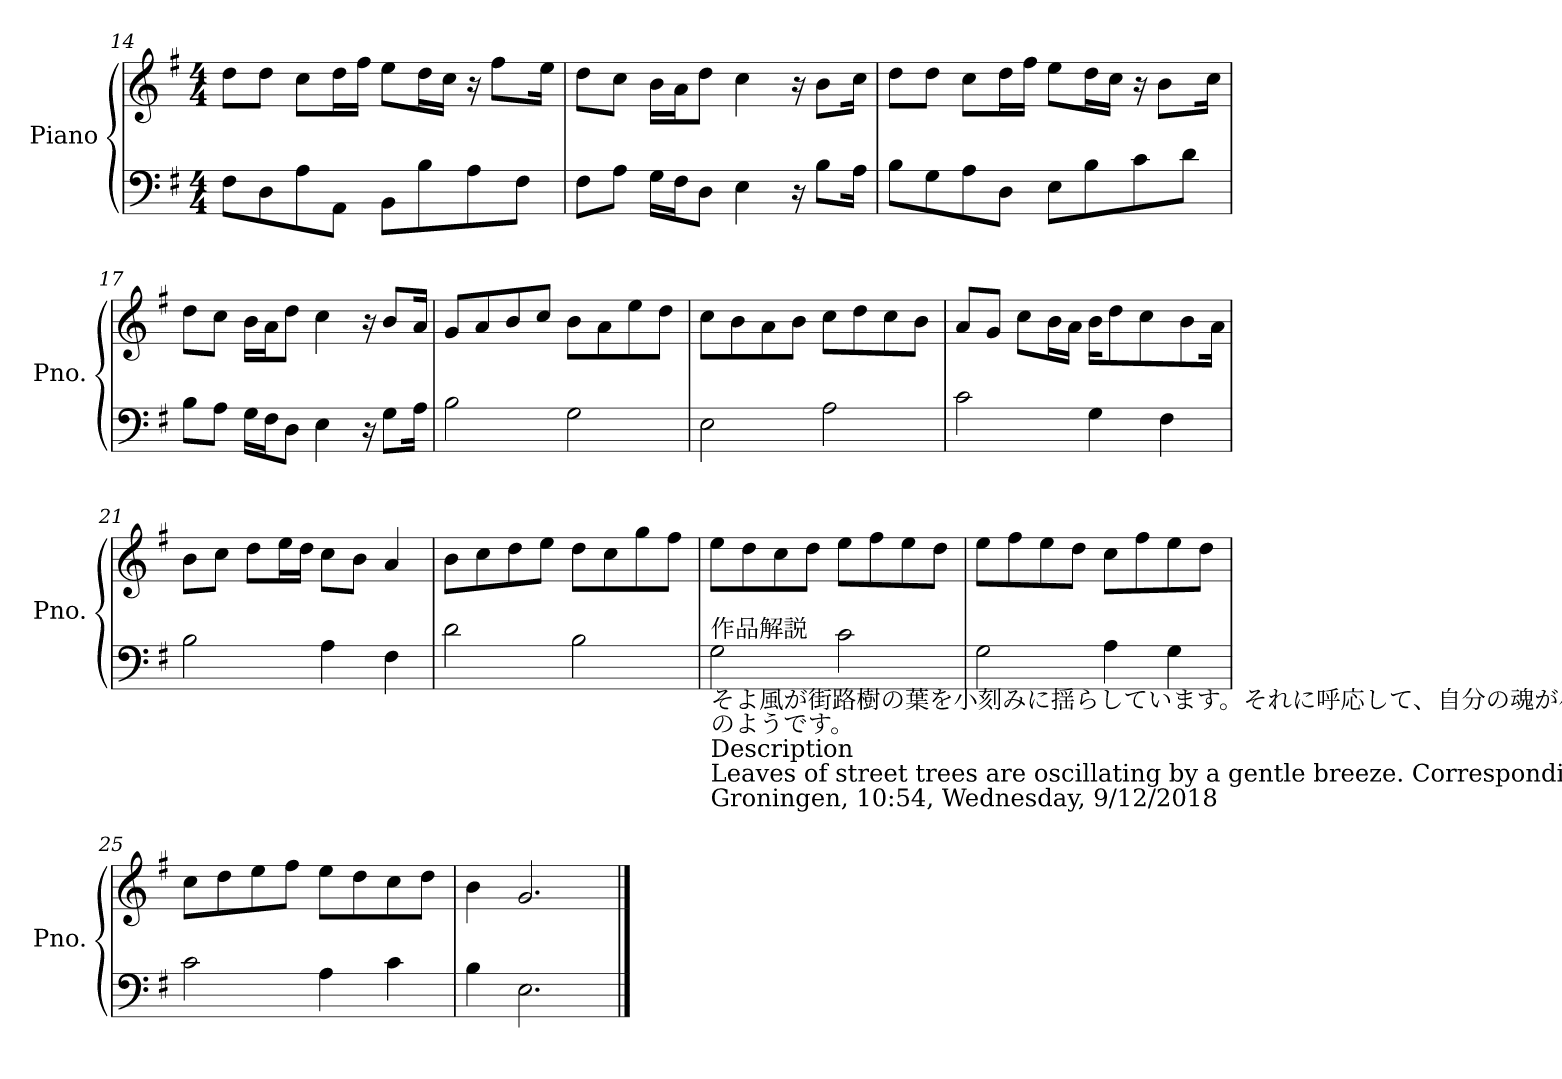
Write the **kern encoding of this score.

**kern	**kern
*part1	*part1
*staff2	*staff1
*I"Piano	*
*I'Pno.	*
!!LO:LB:g=z
*clefF4	*clefG2
*k[f#]	*k[f#]
*M4/4	*M4/4
=14	=14
8F#\L	8dd\L
8D\	8dd\J
8A\	8cc\L
8AA\J	16dd\L
.	16ff#\JJ
8BB\L	8ee\L
8B\	16dd\L
.	16cc\JJ
8A\	16r
.	8ff#\L
8F#\J	.
.	16ee\Jk
=15	=15
8F#\L	8dd\L
8A\J	8cc\J
16G\LL	16b\LL
16F#\J	16a\J
8D\J	8dd\J
4E\	4cc\
16r	16r
8B\L	8b\L
16A\Jk	16cc\Jk
=16	=16
8B\L	8dd\L
8G\	8dd\J
8A\	8cc\L
8D\J	16dd\L
.	16ff#\JJ
8E\L	8ee\L
8B\	16dd\L
.	16cc\JJ
8c\	16r
.	8b\L
8d\J	.
.	16cc\Jk
=17	=17
8B\L	8dd\L
8A\J	8cc\J
16G\LL	16b\LL
16F#\J	16a\J
8D\J	8dd\J
4E\	4cc\
16r	16r
8G\L	8b/L
16A\Jk	16a/Jk
!!LO:LB:g=z
=18	=18
2B\	8g/L
.	8a/
.	8b/
.	8cc/J
2G\	8b\L
.	8a\
.	8ee\
.	8dd\J
=19	=19
2E\	8cc\L
.	8b\
.	8a\
.	8b\J
2A\	8cc\L
.	8dd\
.	8cc\
.	8b\J
=20	=20
2c\	8a/L
.	8g/J
.	8cc\L
.	16b\L
.	16a\JJ
4G\	16b\KL
.	8dd\
.	8cc\
4F#\	.
.	8b\
.	16a\Jk
=21	=21
2B\	8b\L
.	8cc\J
.	8dd\L
.	16ee\L
.	16dd\JJ
4A\	8cc\L
.	8b\J
4F#\	4a/
=22	=22
2d\	8b\L
.	8cc\
.	8dd\
.	8ee\J
2B\	8dd\L
.	8cc\
.	8gg\
.	8ff#\J
!!LO:PB:g=z
=23	=23
!LO:TX:a:t=作品解説	!
!LO:TX:b:t=そよ風が街路樹の葉を小刻みに揺らしています。それに呼応して、自分の魂が小刻みなダンスをしているか	!
!LO:TX:b:t=のようです。	!
!LO:TX:b:t=Description	!
!LO:TX:b:t=Leaves of street trees are oscillating by a gentle breeze. Corresponding to it, my soul starts to dance.	!
!LO:TX:b:t=Groningen, 10&colon;54, Wednesday, 9/12/2018	!
2G\	8ee\L
.	8dd\
.	8cc\
.	8dd\J
2c\	8ee\L
.	8ff#\
.	8ee\
.	8dd\J
=24	=24
2G\	8ee\L
.	8ff#\
.	8ee\
.	8dd\J
4A\	8cc\L
.	8ff#\
4G\	8ee\
.	8dd\J
=25	=25
2c\	8cc\L
.	8dd\
.	8ee\
.	8ff#\J
4A\	8ee\L
.	8dd\
4c\	8cc\
.	8dd\J
=26	=26
4B\	4b\
2.E\	2.g/
==	==
*-	*-
